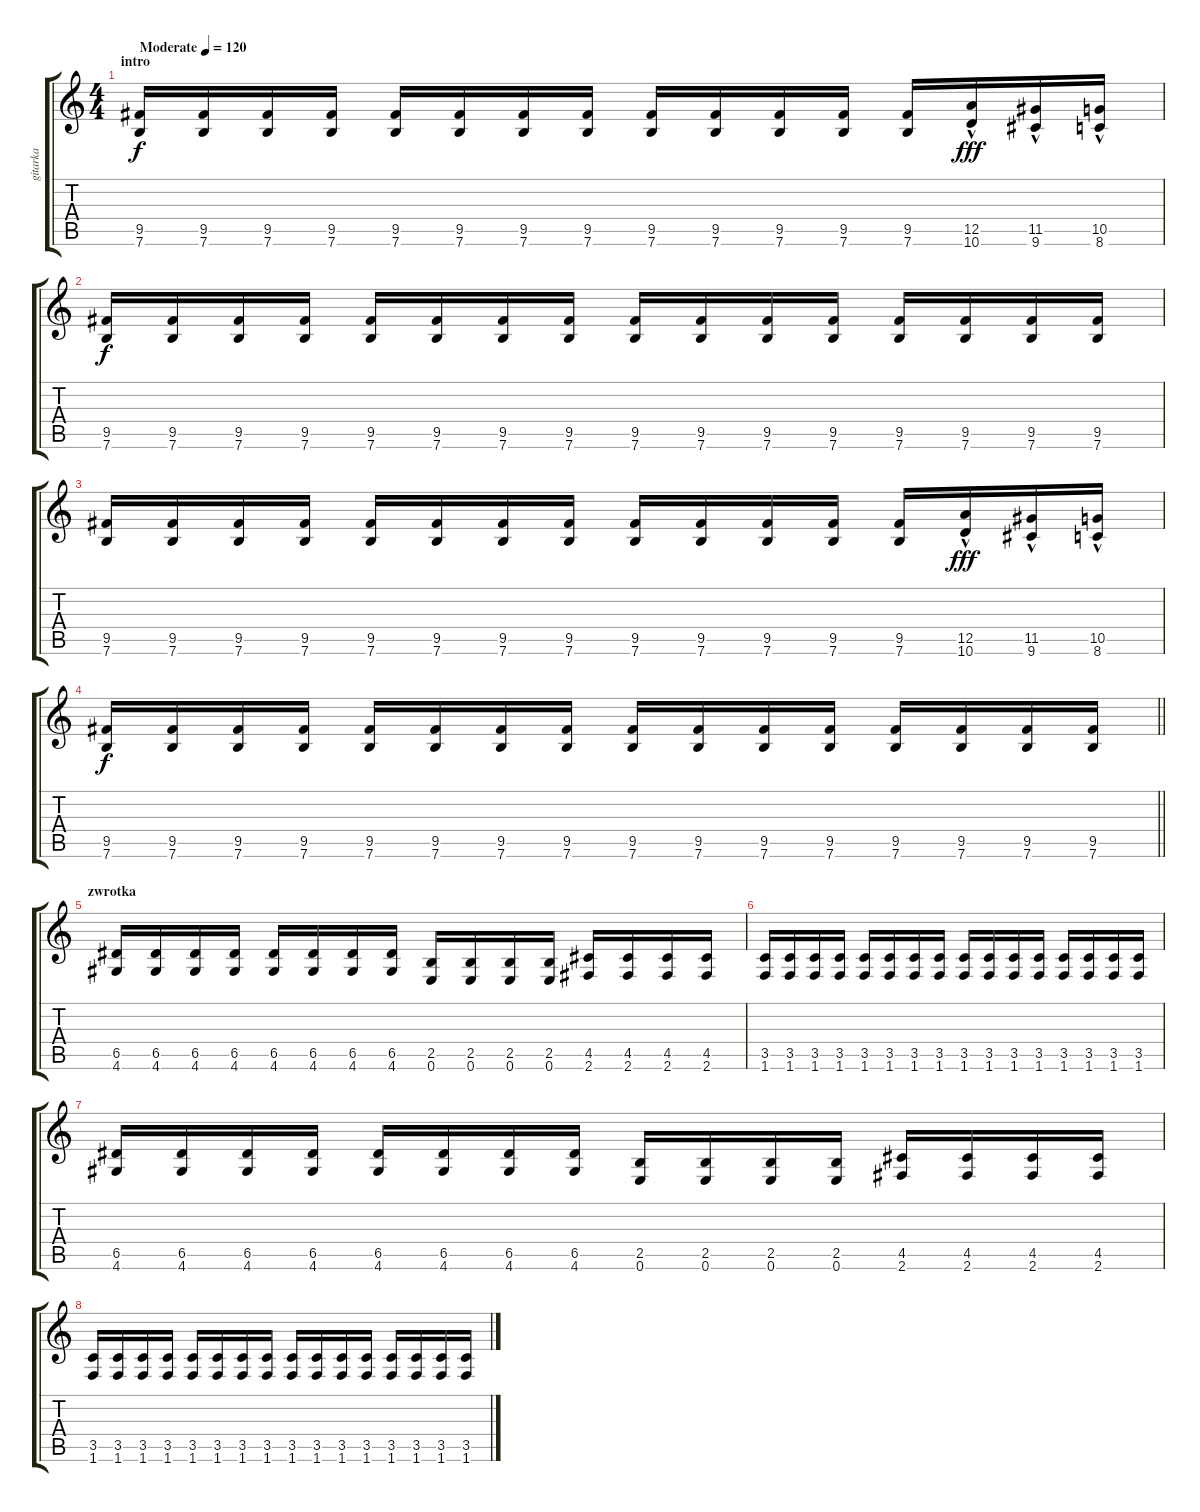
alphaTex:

\track ("gitarka" "gitarka") {instrument distortionguitar}
\staff {score tabs}
\tuning (E4 B3 G3 D3 A2 E2) {hide}
\ts (4 4)
\section ("" "intro")
\tempo (120 "Moderate")
\clef g2
\ks c
(9.5 7.6).16{dy f instrument distortionguitar} (9.5 7.6).16 (9.5 7.6).16 (9.5 7.6).16 (9.5 7.6).16 (9.5 7.6).16 (9.5 7.6).16 (9.5 7.6).16 (9.5 7.6).16 (9.5 7.6).16 (9.5 7.6).16 (9.5 7.6).16 (9.5 7.6).16 (12.5{hac} 10.6{hac}).16{dy fff} (11.5{hac} 9.6{hac}).16 (10.5{hac} 8.6{hac}).16 |
(9.5 7.6).16{dy f} (9.5 7.6).16 (9.5 7.6).16 (9.5 7.6).16 (9.5 7.6).16 (9.5 7.6).16 (9.5 7.6).16 (9.5 7.6).16 (9.5 7.6).16 (9.5 7.6).16 (9.5 7.6).16 (9.5 7.6).16 (9.5 7.6).16 (9.5 7.6).16 (9.5 7.6).16 (9.5 7.6).16 |
(9.5 7.6).16 (9.5 7.6).16 (9.5 7.6).16 (9.5 7.6).16 (9.5 7.6).16 (9.5 7.6).16 (9.5 7.6).16 (9.5 7.6).16 (9.5 7.6).16 (9.5 7.6).16 (9.5 7.6).16 (9.5 7.6).16 (9.5 7.6).16 (12.5{hac} 10.6{hac}).16{dy fff} (11.5{hac} 9.6{hac}).16 (10.5{hac} 8.6{hac}).16 |
\barLineRight lightlight
(9.5 7.6).16{dy f} (9.5 7.6).16 (9.5 7.6).16 (9.5 7.6).16 (9.5 7.6).16 (9.5 7.6).16 (9.5 7.6).16 (9.5 7.6).16 (9.5 7.6).16 (9.5 7.6).16 (9.5 7.6).16 (9.5 7.6).16 (9.5 7.6).16 (9.5 7.6).16 (9.5 7.6).16 (9.5 7.6).16 |
\section ("" "zwrotka")
(6.5 4.6).16 (6.5 4.6).16 (6.5 4.6).16 (6.5 4.6).16 (6.5 4.6).16 (6.5 4.6).16 (6.5 4.6).16 (6.5 4.6).16 (2.5 0.6).16 (2.5 0.6).16 (2.5 0.6).16 (2.5 0.6).16 (4.5 2.6).16 (4.5 2.6).16 (4.5 2.6).16 (4.5 2.6).16 |
(3.5 1.6).16 (3.5 1.6).16 (3.5 1.6).16 (3.5 1.6).16 (3.5 1.6).16 (3.5 1.6).16 (3.5 1.6).16 (3.5 1.6).16 (3.5 1.6).16 (3.5 1.6).16 (3.5 1.6).16 (3.5 1.6).16 (3.5 1.6).16 (3.5 1.6).16 (3.5 1.6).16 (3.5 1.6).16 |
(6.5 4.6).16 (6.5 4.6).16 (6.5 4.6).16 (6.5 4.6).16 (6.5 4.6).16 (6.5 4.6).16 (6.5 4.6).16 (6.5 4.6).16 (2.5 0.6).16 (2.5 0.6).16 (2.5 0.6).16 (2.5 0.6).16 (4.5 2.6).16 (4.5 2.6).16 (4.5 2.6).16 (4.5 2.6).16 |
(3.5 1.6).16 (3.5 1.6).16 (3.5 1.6).16 (3.5 1.6).16 (3.5 1.6).16 (3.5 1.6).16 (3.5 1.6).16 (3.5 1.6).16 (3.5 1.6).16 (3.5 1.6).16 (3.5 1.6).16 (3.5 1.6).16 (3.5 1.6).16 (3.5 1.6).16 (3.5 1.6).16 (3.5 1.6).16
